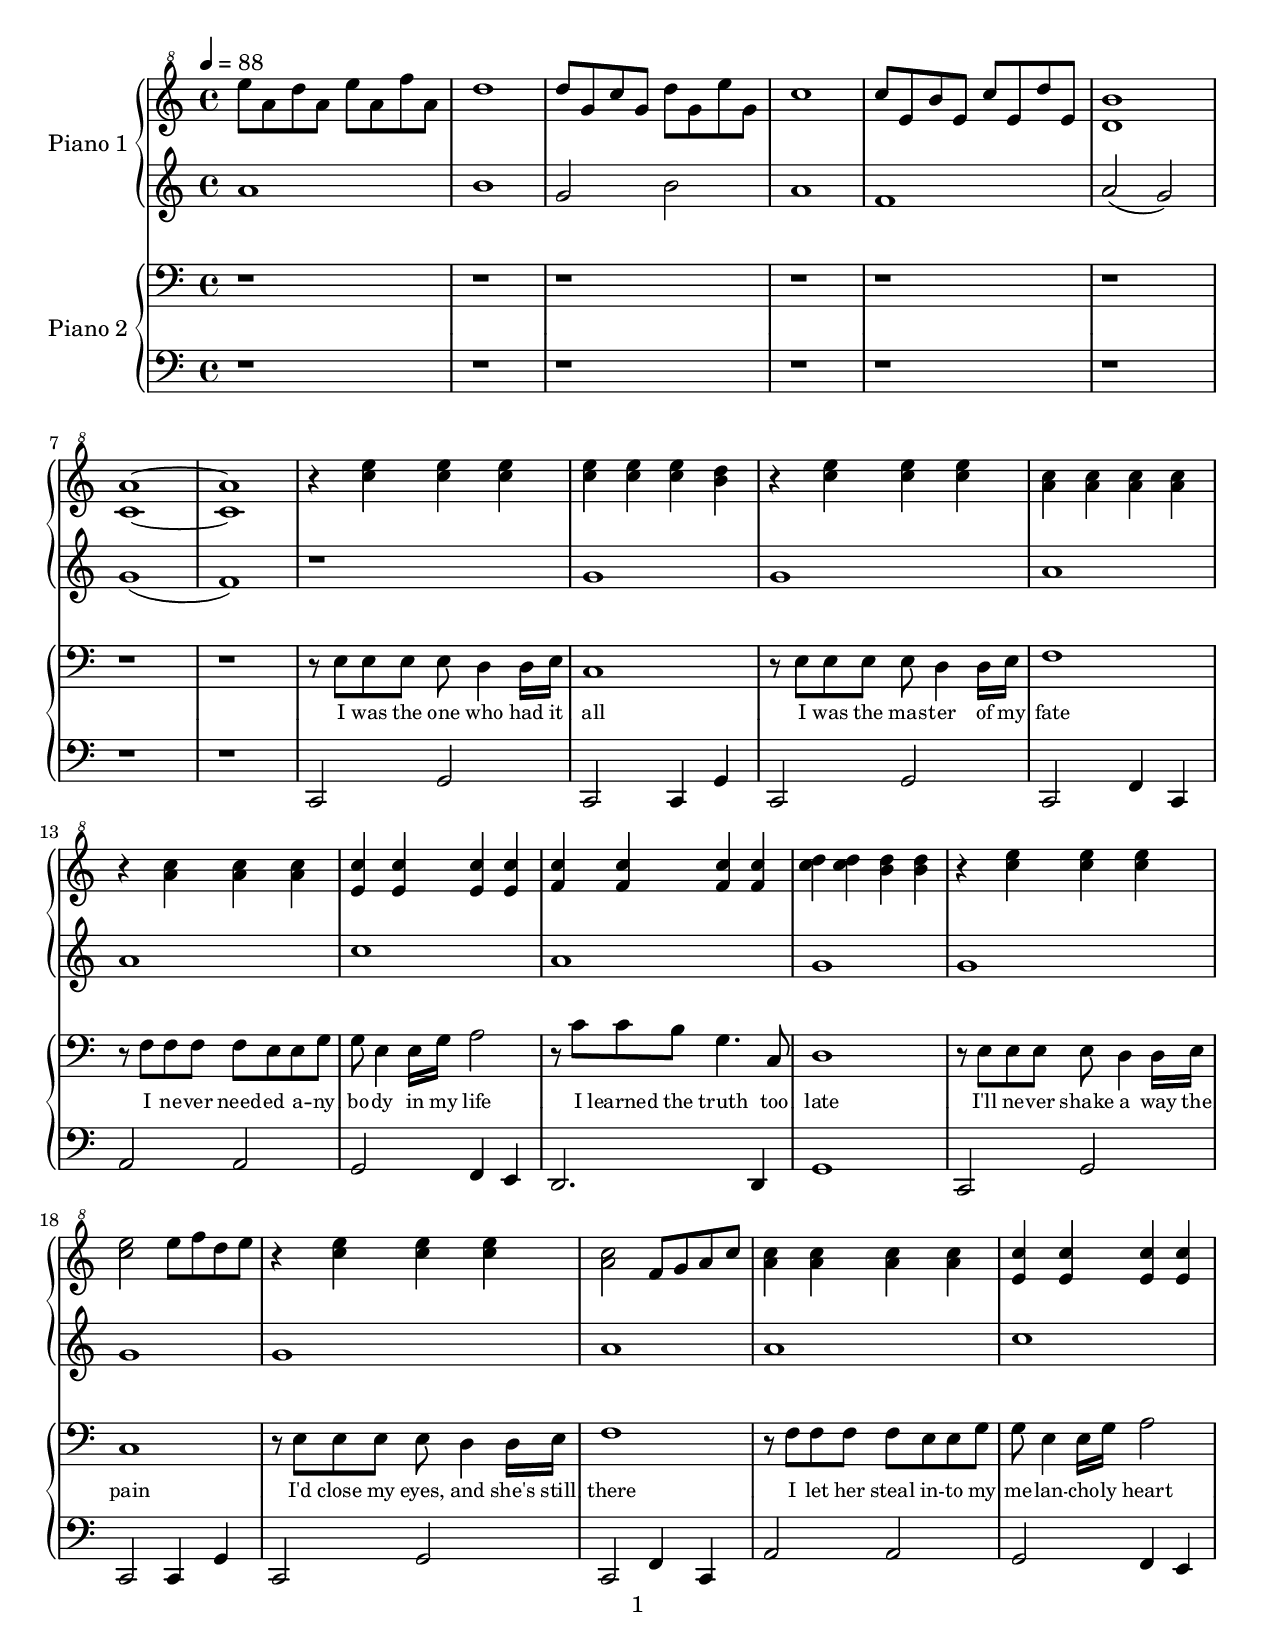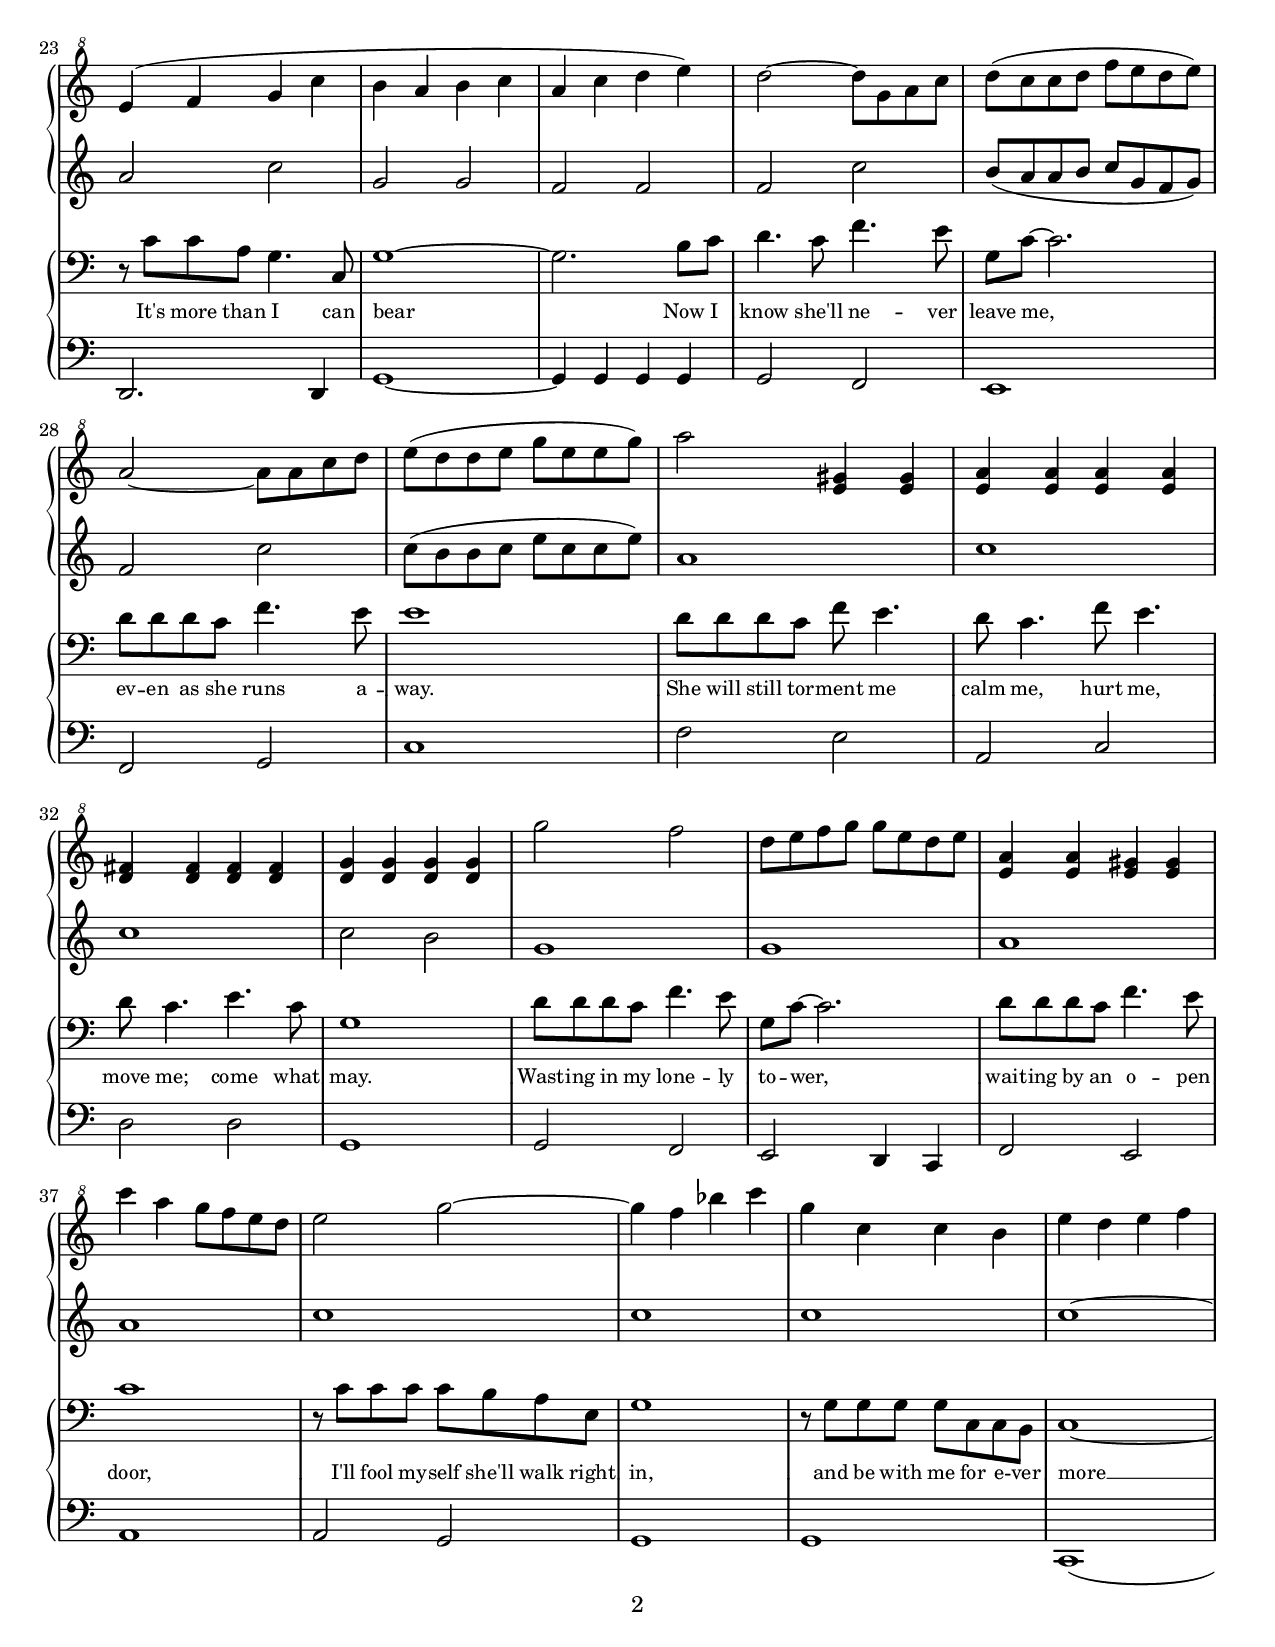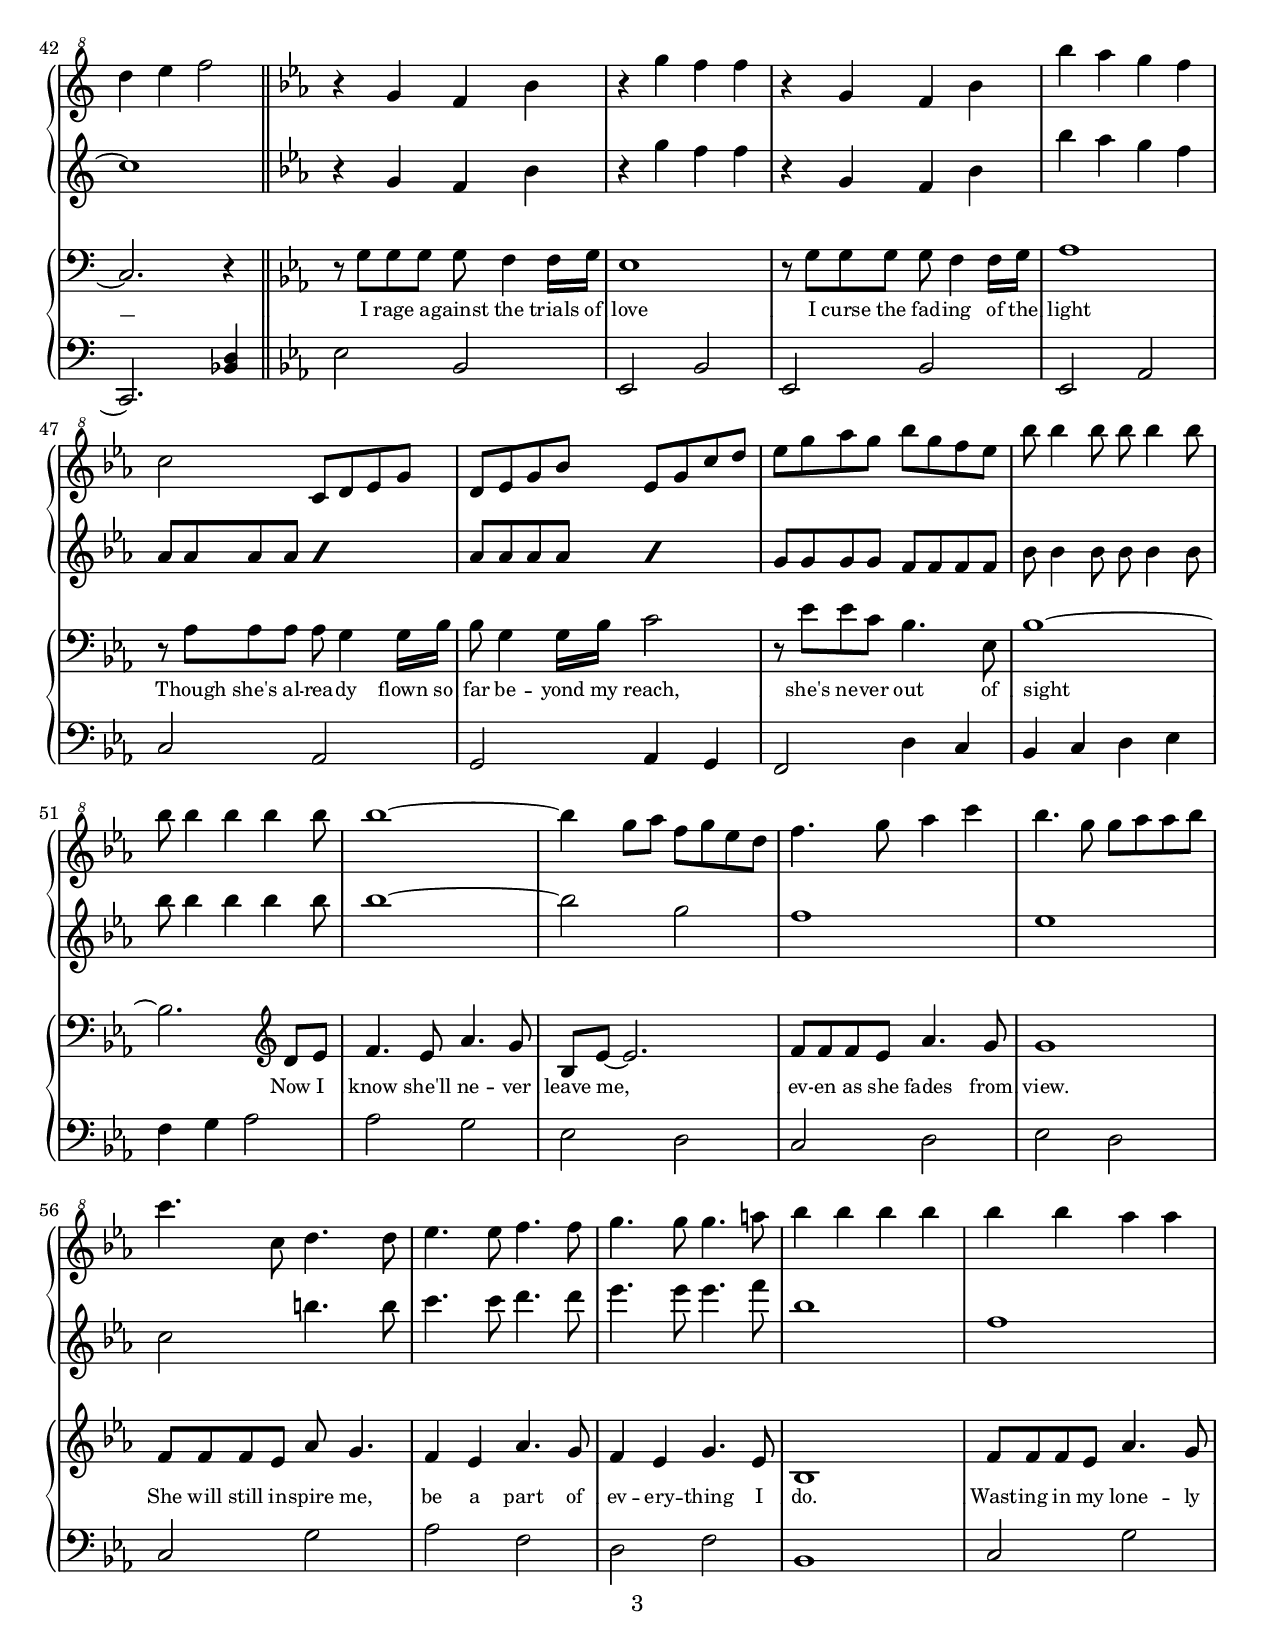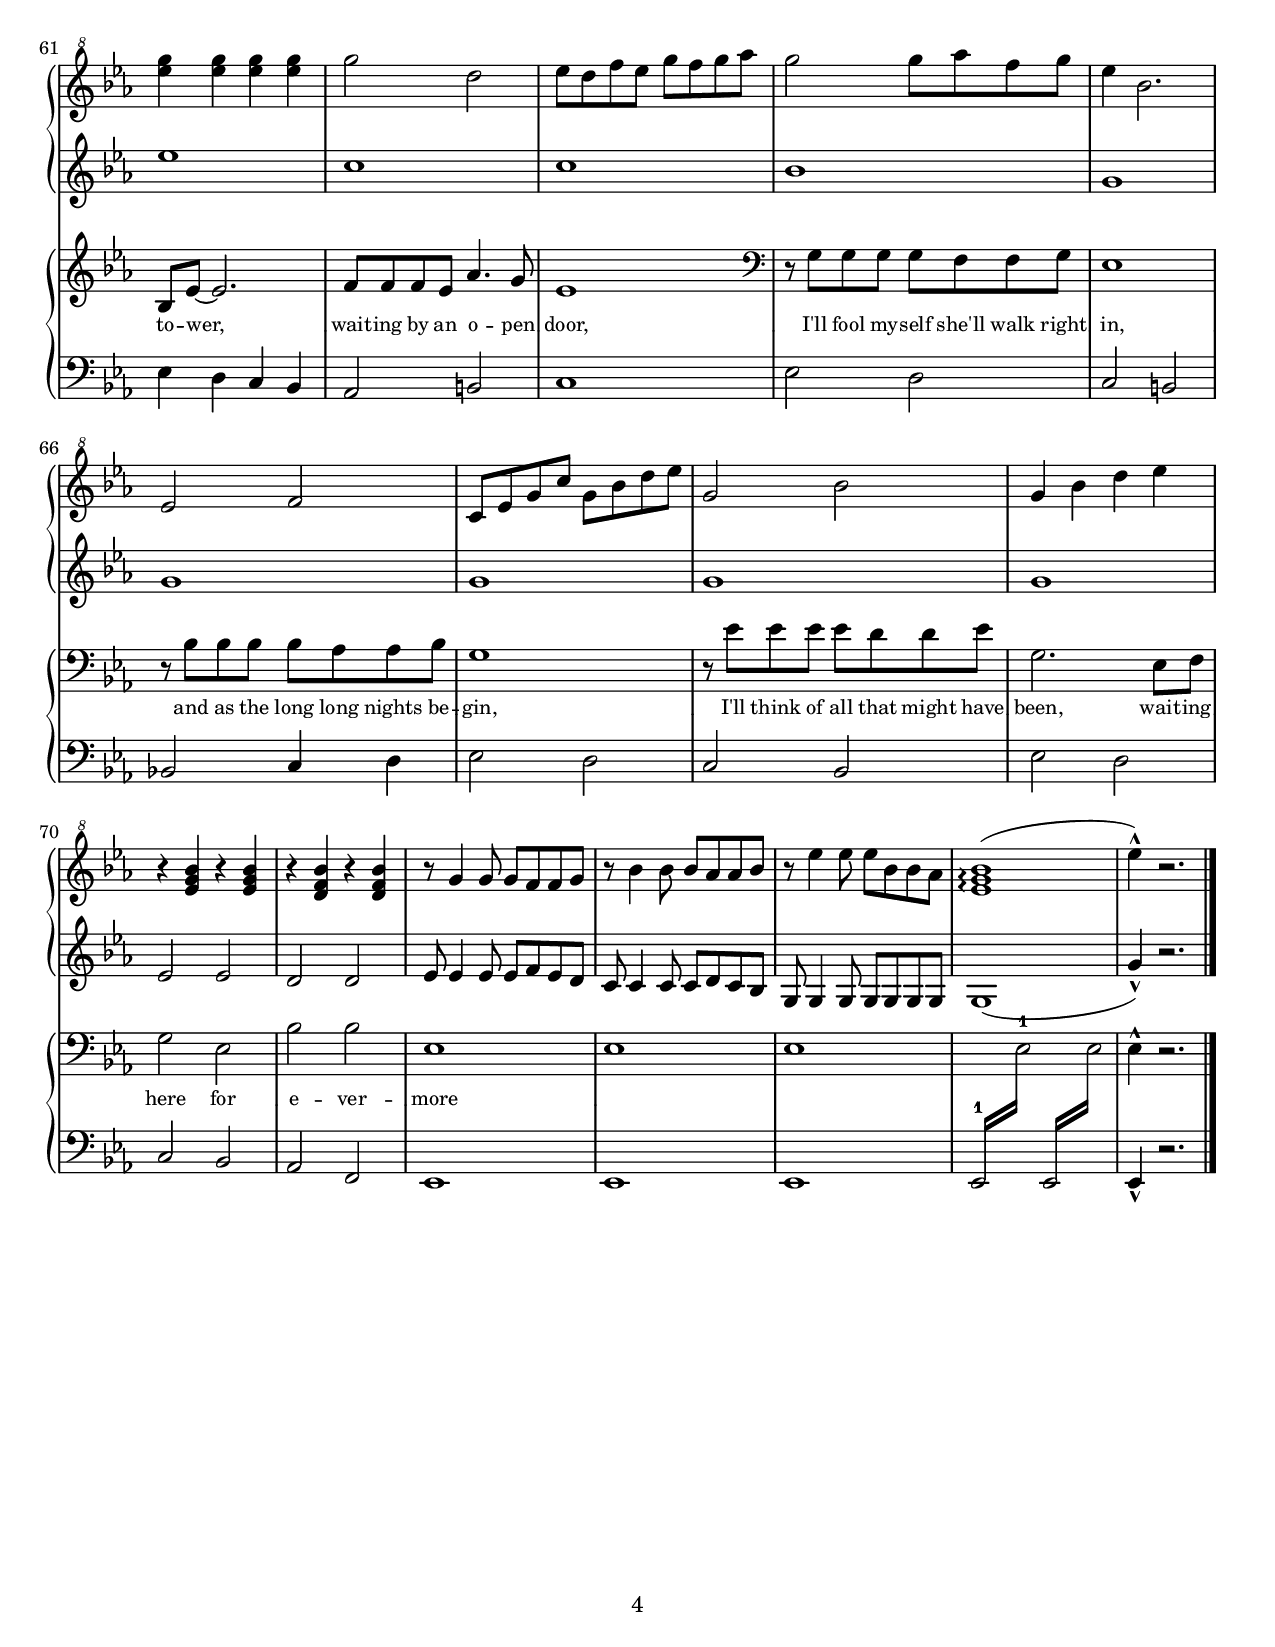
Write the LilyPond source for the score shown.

\version "2.14.1"

introPianoOneRight = \relative c'' {
  \tempo 4 = 88
  e'8 a, d a e' a, f' a,                                                     |
  d1                                                                         |
  d8 g, c g d' g, e' g,                                                      |
  c1                                                                         |
  c8 e, b' e, c' e, d' e,                                                    |
  <d b'>1                                                                    |
  <c a'>1~                                                                   |
  <c a'>1                                                                    |
}

introPianoOneLeft = \relative c''{
  a1                                                                         |
  b1                                                                         |
  g2 b2                                                                      |
  a1                                                                         |
  f1                                                                         |
  a2( g2)                                                                    |
  g1(                                                                        |
  f1)                                                                        |
}

introPianoTwoRight = \relative c'' {
  r1                                                                         |
  r1                                                                         |
  r1                                                                         |
  r1                                                                         |
  r1                                                                         |
  r1                                                                         |
  r1                                                                         |
  r1                                                                         |
}

introPianoTwoLeft = \relative c'' {
  r1                                                                         |
  r1                                                                         |
  r1                                                                         |
  r1                                                                         |
  r1                                                                         |
  r1                                                                         |
  r1                                                                         |
  r1                                                                         |
}

pianoOneRight = \relative c''' {
  % \key g \major

  % I was the one who had it all
  r4 <c e> <c e> <c e>                                                       |
  <c e> <c e> <c e> <b d>                                                    |
  % I was the master was my fate
  r <c e> <c e> <c e>                                                        |
  <a c> <a c> <a c> <a c>                                                    |
  % I never needed anybody in my life
  r <a c> <a c> <a c>                                                        |
  <e c'> <e c'> <e c'> <e c'>                                                |
  % I learned the truth too late
  <f c'> <f c'> <f c'> <f c'>                                                |
  <c' d> <c d> <b d> <b d>                                                   |

  % I'll never shake away the pain
  r <c e> <c e> <c e>                                                        |
  <c e>2 e8 f d e                                                            |
  % I'd close my eyes, and she's still there
  r4 <c e> <c e> <c e>                                                       |
  <a c>2 f8 g a c                                                            |
  % I let her steal into my melancholy heart
  <a c>4 <a c> <a c> <a c>                                                   |
  <e c'> <e c'> <e c'> <e c'>                                                |
  % It's more than I can bear                
  e4( f g c                                                                  |
  b a b c                                                                    |

  % ...Now I know she'll never
  a c d e)                                                                   |
  d2~ d8 g, a c                                                              |
  % leave me, even as she runs a-
  d( c c d f e d e)                                                          |
  a,2~ a8 a c d                                                              |
  % -way.  She will still torment me
  e( d d e g e e g)                                                          |
  a2 <e, gis>4 <e gis>                                                       |
  % calm me, hurt me, move me; come what
  <e a> <e a> <e a> <e a>                                                    |
  <d fis> <d fis> <d fis> <d fis>                                            |
  % may.  Wasting in my lonely           
  <d g> <d g> <d g> <d g>                                                    |
  g'2 f                                                                      |
  % tower, waiting by an open
  d8 e f g g e d e                                                           |
  <e, a>4 <e a> <e gis> <e gis>                                              |
  % door, I'll fool myself she'll walk right
  c''4 a g8 f e d                                                            |
  e2 g2~                                                                     |
  % in, and be with me for ever-
  g4 f bes c                                                                 |
  g c, c b                                                                   |
  % more
  e d e f                                                                    |
  d e f2 \bar "||"                                                           |

  \key ees \major

  % I rage against the trials of love
  r4 g, f bes                                                                |
  r4 g' f f                                                                  |
  % I curse the fading of the light
  r4 g, f bes                                                                |
  bes' aes g f                                                               |
  % Though she's already flown so far beyond my reach,
  c2 c,8 d ees g                                                             |
  d8 ees g bes ees, g c d                                                    |
  % she's never out of sight
  ees g aes g bes g f ees                                                    |
  bes'8 bes4 bes8 bes8 bes4 bes8                                             |

  % ...Now I know she'll never
  bes8 bes4 bes4 bes4 bes8                                                   |
  bes1~                                                                      |
  % leave me, even as she fades from
  bes4 g8 aes f g ees d                                                      |
  f4. g8 aes4 c                                                              |
  % view.  She will still inspire me,
  bes4. g8 g aes aes bes                                                     |
  c4. c,8 d4. d8                                                             |
  % be a part of everything I
  ees4. ees8 f4. f8                                                          |
  g4. g8 g4. a8                                                              |
  % do.  Wasting in my lonely
  bes4 bes bes bes                                                           |
  bes4 bes aes aes                                                           |
  % tower, waiting by an open
  <ees g>4 <ees g> <ees g> <ees g>                                           |
  g2 d2                                                                      |
  % door, I'll fool myself she'll walk right
  ees8 d f ees g f g aes                                                     |
  g2 g8 aes f g                                                              |
  % in, and as the long long nights be-
  ees4 bes2.                                                                 |
  ees,2 f                                                                    |
  % -gin, I'll think of all that might have
  c8 ees g c g bes d ees                                                     |
  g,2 bes                                                                    |
  % been, waiting here for
  g4 bes d ees                                                               |
  r <ees, g bes> r <ees g bes>                                               |
  % evermore
  r <d f bes> r <d f bes>                                                    |
  r8 g4 g8 g f f g                                                           |
  % --     
  r8 bes4 bes8 bes aes aes bes                                               |
  r8 ees4 ees8 ees bes bes aes                                               |
  % --     
  <ees g bes>1\arpeggio(                                                     |
  ees'4)\marcato r2. \bar "|."                                               |
}

pianoOneLeft = \relative c'' {
  % \key g \major

  % I was the one who had it all
  r1                                                                         |
  g                                                                          |
  % I was the master was my fate
  g                                                                          |
  a                                                                          |
  % I never needed anybody in my life
  a                                                                          |
  c                                                                          |
  % I learned the truth too late
  a                                                                          |
  g                                                                          |

  % I'll never shake away the pain
  g                                                                          |
  g                                                                          |
  % I'd close my eyes, and she's still there
  g                                                                          |
  a                                                                          |
  % I let her steal into my melancholy heart
  a                                                                          |
  c                                                                          |
  % It's more than I can bear                
  a2 c                                                                       |
  g g                                                                        |

  % ...Now I know she'll never
  f f                                                                        |
  f c'                                                                       |
  % leave me, even as she runs a-
  b8( a a b c g f g)                                                         |
  f2 c'                                                                      |
  % -way.  She will still torment me
  c8( b b c e c c e)                                                         |
  a,1                                                                        |
  % calm me, hurt me, move me; come what
  c1                                                                         |
  c                                                                          |
  % may.  Wasting in my lonely           
  c2 b                                                                       |
  g1                                                                         |
  % tower, waiting by an open
  g                                                                          |
  a                                                                          |
  % door, I'll fool myself she'll walk right
  a                                                                          |
  c                                                                          |
  % in, and be with me for ever-
  c                                                                          |
  c                                                                          |
  % more
  c~                                                                         |
  c \bar "||"                                                                |

  \key ees \major

  % I rage against the trials of love
  r4 g f bes                                                                 |
  r4 g' f f                                                                  |
  % I curse the fading of the light
  r4 g, f bes                                                                |
  bes' aes g f                                                               |
  % Though she's already flown so far beyond my reach,
  \repeat percent 2 { aes,8 aes aes aes }                                    |
  \repeat percent 2 { aes8 aes aes aes }                                     |
  % she's never out of sight
  g8 g g g f f f f                                                           |
  bes8 bes4 bes8 bes8 bes4 bes8                                              |

  % ...Now I know she'll never
  bes'8 bes4 bes4 bes4 bes8                                                  |
  bes1~                                                                      |
  % leave me, even as she fades from
  bes2 g2                                                                    |
  f1                                                                         |
  % view.  She will still inspire me,
  ees1                                                                       |
  c2 b'4. b8                                                                 |
  % be a part of everything I
  c4. c8 d4. d8                                                              |
  ees4. ees8 ees4. f8                                                        |
  % do.  Wasting in my lonely
  bes,1                                                                      |
  f1                                                                         |
  % tower, waiting by an open
  ees1                                                                       |
  c1                                                                         |
  % door, I'll fool myself she'll walk right
  c1                                                                         |
  bes1                                                                       |
  % in, and as the long long nights be-
  g1                                                                         |
  g1                                                                         |
  % -gin, I'll think of all that might have
  g1                                                                         |
  g1                                                                         |
  % been, waiting here for
  g1                                                                         |
  ees2 ees                                                                   |
  % evermore
  d d                                                                        |
  ees8 ees4 ees8 ees f ees d                                                 |
  % --     
  c c4 c8 c d c bes                                                          |
  g g4 g8 g g g g                                                            |
  % --     
  g1(                                                                        |
  g'4\marcato) r2. \bar "|."                                                 |
}

pianoTwoRight = \relative c {
  % \key g \major

  % I was the one who had it all
  r8 e e e e d4 d16 e16                                                      |
  c1                                                                         |
  % I was the master was my fate
  r8 e e e e d4 d16 e16                                                      |
  f1                                                                         |
  % I never needed anybody in my life
  r8 f f f f e e g                                                           |
  g e4 e16 g16 a2                                                            |
  % I learned the truth too late
  r8 c c b g4. c,8                                                           |
  d1                                                                         |

  % I'll never shake away the pain
  r8 e e e e d4 d16 e16                                                      |
  c1                                                                         |
  % I'd close my eyes, and she's still there
  r8 e e e e d4 d16 e16                                                      |
  f1                                                                         |
  % I let her steal into my melancholy heart
  r8 f f f f e e g                                                           |
  g e4 e16 g16 a2                                                            |
  % It's more than I can bear                
  r8 c c a g4. c,8                                                           |
  g'1~                                                                       |

  % ...Now I know she'll never
  g2. b8 c                                                                   |
  d4. c8 f4. e8                                                              |
  % leave me, even as she runs a-
  g,8 c8~ c2.                                                                |
  d8 d d c f4. e8                                                            |
  % -way.  She will still torment me
  e1                                                                         |
  d8 d d c f e4.                                                             |
  % calm me, hurt me, move me; come what
  d8 c4. f8 e4.                                                              |
  d8 c4. e4. c8                                                              |
  % may.  Wasting in my lonely           
  g1                                                                         |
  d'8 d d c f4. e8                                                           |
  % tower, waiting by an open
  g,8 c8~ c2.                                                                |
  d8 d d c f4. e8                                                            |
  % door, I'll fool myself she'll walk right
  c1                                                                         |
  r8 c c c c b a e                                                           |
  % in, and be with me for ever-
  g1                                                                         |
  r8 g g g g c, c b                                                          |
  % more
  c1~                                                                        |
  c2. r4 \bar "||"                                                           |

  \key ees \major

  % I rage against the trials of love
  r8 g' g g g f4 f16 g16                                                     |
  ees1                                                                       |
  % I curse the fading of the light
  r8 g g g g f4 f16 g16                                                      |
  aes1                                                                       |
  % Though she's already flown so far beyond my reach,
  r8 aes aes aes aes g4 g16 bes16                                            |
  bes8 g4 g16 bes16 c2                                                       |
  % she's never out of sight
  r8 ees ees c bes4. ees,8                                                   |
  bes'1~                                                                     |

  % ...Now I know she'll never
  bes2. \clef treble d8 ees                                                  |
  f4. ees8 aes4. g8                                                          |
  % leave me, even as she fades from
  bes,8 ees8~ ees2.                                                          |
  f8 f f ees aes4. g8                                                        |
  % view.  She will still inspire me,
  g1                                                                         |
  f8 f f ees aes g4.                                                         |
  % be a part of everything I
  f4 ees aes4. g8                                                            |
  f4 ees g4. ees8                                                          |
  % do.  Wasting in my lonely
  bes1                                                                       |
  f'8 f f ees aes4. g8                                                       |
  % tower, waiting by an open
  bes,8 ees8~ ees2.                                                          |
  f8 f f ees aes4. g8                                                        |
  % door, I'll fool myself she'll walk right
  ees1                                                                       |

  \clef bass

  r8 g, g g g f f g                                                          |
  % in, and as the long long nights be-
  ees1                                                                       |
  r8 bes' bes bes bes aes aes bes                                            |
  % -gin, I'll think of all that might have
  g1                                                                         |
  r8 ees' ees ees ees d d ees                                                |
  % been, waiting here for
  g,2. ees8 f                                                                |
  g2 ees                                                                     |
  % evermore
  bes' bes                                                                   |
  ees,1                                                                      |
  % --     
  ees1                                                                       |
  ees1                                                                       |
  % --     
  s1                                                                         |
  ees4\marcato r2. \bar "|."                                                 |
}

pianoTwoLeft = \relative c, {
  % \key g \major

  % I was the one who had it all
  c2 g'                                                                      |
  c,2 c4 g'                                                                  |
  % I was the master was my fate
  c,2 g'                                                                     |
  c,2 f4 c                                                                   |
  % I never needed anybody in my life
  a'2 a                                                                      |
  g f4 e                                                                     |
  % I learned the truth too late
  d2. d4                                                                     |
  g1                                                                         |

  % I'll never shake away the pain
  c,2 g'                                                                     |
  c,2 c4 g'                                                                  |
  % I'd close my eyes, and she's still there
  c,2 g'                                                                     |
  c,2 f4 c                                                                   |
  % I let her steal into my melancholy heart
  a'2 a                                                                      |
  g f4 e                                                                     |
  % It's more than I can bear                
  d2. d4                                                                     |
  g1~                                                                        |

  % ...Now I know she'll never
  g4 g g g                                                                   |
  g2 f2                                                                      |
  % leave me, even as she runs a-
  e1                                                                         |
  f2 g                                                                       |
  % -way.  She will still torment me
  c1                                                                         |
  f2 e                                                                       |
  % calm me, hurt me, move me; come what
  a,2 c                                                                      |
  d d                                                                        |
  % may.  Wasting in my lonely           
  g,1                                                                        |
  g2 f                                                                       |
  % tower, waiting by an open
  e d4 c                                                                     |
  f2 e                                                                       |
  % door, I'll fool myself she'll walk right
  a1                                                                         |
  a2 g                                                                       |
  % in, and be with me for ever-
  g1                                                                         |
  g1                                                                         |
  % more
  c,1(                                                                       |
  c2.) <bes' d>4 \bar "||"                                                   |

  \key ees \major

  % I rage against the trials of love
  ees2 bes                                                                   |
  ees, bes'                                                                  |
  % I curse the fading of the light
  ees, bes'                                                                  |
  ees, aes                                                                   |
  % Though she's already flown so far beyond my reach,
  c aes                                                                      |
  g aes4 g                                                                   |
  % she's never out of sight
  f2 d'4 c                                                                   |
  bes c d ees                                                                |

  % ...Now I know she'll never
  f g aes2                                                                   |
  aes g                                                                      |
  % leave me, even as she fades from
  ees d                                                                      |
  c d                                                                        |
  % view.  She will still inspire me,
  ees d                                                                      |
  c g'                                                                       |
  % be a part of everything I
  aes f                                                                      |
  d f                                                                        |
  % do.  Wasting in my lonely
  bes,1                                                                      |
  c2 g'                                                                      |
  % tower, waiting by an open
  ees4 d c bes                                                               |
  aes2 b2                                                                    |
  % door, I'll fool myself she'll walk right
  c1                                                                         |
  ees2 d                                                                     |
  % in, and as the long long nights be-
  c b                                                                        |
  bes! c4 d                                                                  |
  % -gin, I'll think of all that might have
  ees2 d                                                                     |
  c bes                                                                      |
  % been, waiting here for
  ees d                                                                      |
  c bes                                                                      |
  % evermore
  aes f                                                                      |
  ees1                                                                       |
  % --     
  ees1                                                                       |
  ees1                                                                       |
  % --     
  \repeat tremolo 4 { ees16-1 \change Staff = "pianoTwoRight" ees'-1 }
  \change Staff = "pianoTwoLeft"
  \repeat tremolo 4 { ees, \change Staff = "pianoTwoRight" ees' }            |
  \change Staff = "pianoTwoLeft"
  ees,4\marcato r2. \bar "|."                                                |
}

text = \lyricmode {
  \set fontSize = #-2
  I was the one who had it | all                                             |
  I was the mas -- ter of my | fate                                          |
  I ne -- ver need -- ed a -- ny | bo -- dy in my life                       |
  I learned the truth too | late                                             |
  I'll ne -- ver shake a way the | pain                                      |
  I'd close my eyes, and she's still | there                                 |
  I let her steal in -- to my | me -- lan -- cho -- ly heart                 |
  It's more than I can | bear                                                |
  Now I | know she'll ne -- ver                                              |
  leave me, | ev -- en as she runs a --                                      |
  way. | She will still tor -- ment me                                       |
  calm me, hurt me, | move me; come what                                     |
  may. | Wast -- ing in my lone -- ly                                        |
  to -- wer, | wait -- ing by an o -- pen                                    |
  door, | I'll fool my -- self she'll walk right                             |
  in, | and be with me for e -- ver                                          |
  more __ |                                                                  |
  I rage a -- gainst the trials of | love                                    |
  I curse the fad -- ing of the | light                                      |
  Though she's al -- rea -- dy flown so | far be -- yond my reach,           |
  she's ne -- ver out of | sight                                             |
  Now I | know she'll ne -- ver                                              |
  leave me, | ev -- en as she fades from                                     |
  view. | She will still in -- spire me,                                     |
  be a part of | ev -- ery -- thing I                                        |
  do. | Wast -- ing in my lone -- ly                                         |
  to -- wer, | wait -- ing by an o -- pen                                    |
  door, | I'll fool my -- self she'll walk right                             |
  in, | and as the long long nights be --                                    |
  gin, | I'll think of all that might have                                   |
  been, wait -- ing | here for                                               |
  e -- ver -- | more                                                         |
}

\paper {
  #(set-paper-size "letter")
  print-page-number = ##f
  oddFooterMarkup = \markup {
    \fill-line {
      \fromproperty #'page:page-number-string
    }
  }
  evenFooterMarkup = \markup {
    \fill-line {
      \fromproperty #'page:page-number-string
    }
  }
}

\score {
  <<
    \new PianoStaff <<
      \set PianoStaff.instrumentName = "Piano 1"
      \new Staff = "pianoOneRight" {
        \clef "treble^8"
        \introPianoOneRight
        \pianoOneRight
      }
      \new Staff = "pianoOneLeft" {
        \clef treble
        \introPianoOneLeft
        \pianoOneLeft
      }
    >>
    \new PianoStaff <<
      \set PianoStaff.instrumentName = "Piano 2"
      \new Staff = pianoTwoRight {
        \clef bass
        \introPianoTwoRight
        \new Voice = voice {
          \pianoTwoRight
        }
      }
      \new Lyrics \lyricsto voice \text
      \new Staff = pianoTwoLeft {
        \clef bass
        \introPianoTwoLeft
        \pianoTwoLeft
      }
    >>
  >>
  \layout {
    \context {
      \GrandStaff
      \accepts "Lyrics"
    }
    \context {
      \Lyrics
      \consists "Bar_engraver"
    }
  }
}
